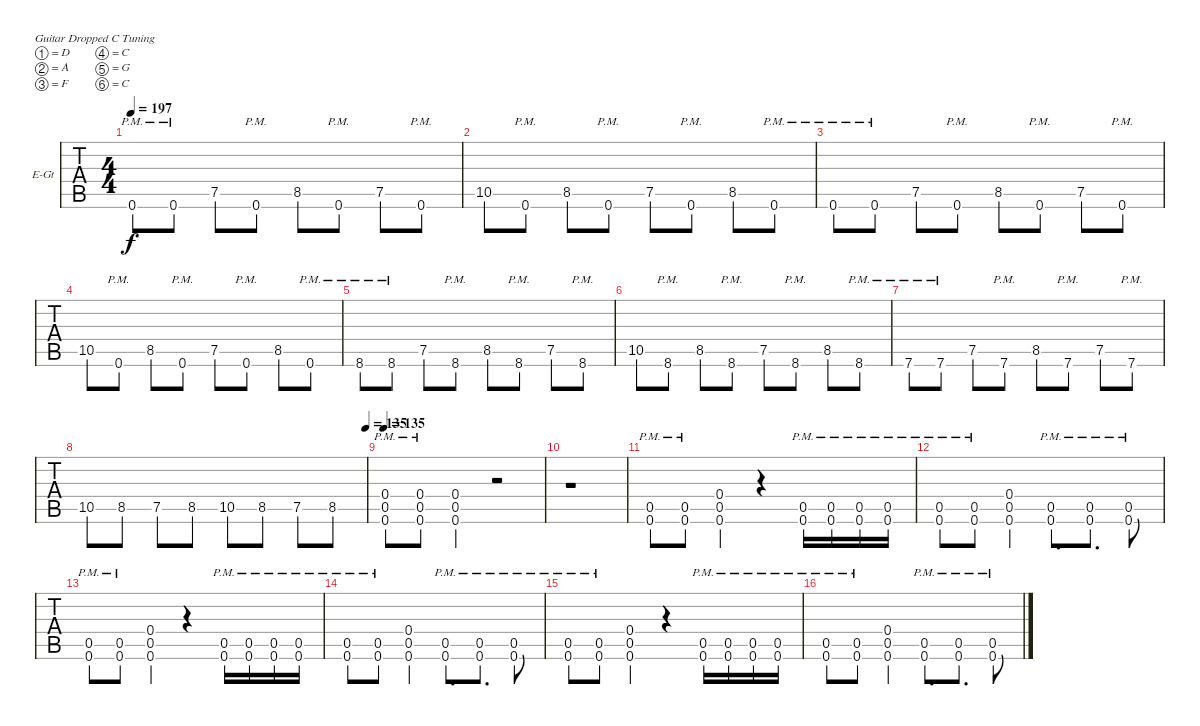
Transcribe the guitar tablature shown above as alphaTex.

\bracketExtendMode groupsimilarinstruments
\firstSystemTrackNameOrientation horizontal
\otherSystemsTrackNameOrientation horizontal
\track ("Track 1" "E-Gt") {instrument distortionguitar}
\staff {tabs}
\tuning (D4 A3 F3 C3 G2 C2)
\ts (4 4)
\tempo 197
\clef g2
\ks c
0.6{pm}.8{dy f} 0.6{pm}.8 7.5.8 0.6{pm}.8 8.5.8 0.6{pm}.8 7.5.8 0.6{pm}.8 |
10.5.8 0.6{pm}.8 8.5.8 0.6{pm}.8 7.5.8 0.6{pm}.8 8.5.8 0.6{pm}.8 |
0.6{pm}.8 0.6{pm}.8 7.5.8 0.6{pm}.8 8.5.8 0.6{pm}.8 7.5.8 0.6{pm}.8 |
10.5.8 0.6{pm}.8 8.5.8 0.6{pm}.8 7.5.8 0.6{pm}.8 8.5.8 0.6{pm}.8 |
8.6{pm}.8 8.6{pm}.8 7.5.8 8.6{pm}.8 8.5.8 8.6{pm}.8 7.5.8 8.6{pm}.8 |
10.5.8 8.6{pm}.8 8.5.8 8.6{pm}.8 7.5.8 8.6{pm}.8 8.5.8 8.6{pm}.8 |
7.6{pm}.8 7.6{pm}.8 7.5.8 7.6{pm}.8 8.5.8 7.6{pm}.8 7.5.8 7.6{pm}.8 |
\tempo (135 1)
10.5.8 8.5.8 7.5.8 8.5.8 10.5.8 8.5.8 7.5.8 8.5.8 |
\tempo 135
(0.4{pm} 0.5{pm} 0.6{pm}).8 (0.4{pm} 0.5{pm} 0.6{pm}).8 (0.4 0.5 0.6).4 r.2 |
r.1 |
(0.5{pm} 0.6{pm}).8 (0.5{pm} 0.6{pm}).8 (0.4 0.5 0.6).4 r.4 (0.5{pm} 0.6{pm}).16 (0.5{pm} 0.6{pm}).16 (0.5{pm} 0.6{pm}).16 (0.5{pm} 0.6{pm}).16 |
(0.5{pm} 0.6{pm}).8 (0.5{pm} 0.6{pm}).8 (0.4 0.5 0.6).4 (0.5{pm} 0.6{pm}).8{d} (0.5{pm} 0.6{pm}).8{d} (0.5{pm} 0.6{pm}).8 |
(0.5{pm} 0.6{pm}).8 (0.5{pm} 0.6{pm}).8 (0.4 0.5 0.6).4 r.4 (0.5{pm} 0.6{pm}).16 (0.5{pm} 0.6{pm}).16 (0.5{pm} 0.6{pm}).16 (0.5{pm} 0.6{pm}).16 |
(0.5{pm} 0.6{pm}).8 (0.5{pm} 0.6{pm}).8 (0.4 0.5 0.6).4 (0.5{pm} 0.6{pm}).8{d} (0.5{pm} 0.6{pm}).8{d} (0.5{pm} 0.6{pm}).8 |
(0.5{pm} 0.6{pm}).8 (0.5{pm} 0.6{pm}).8 (0.4 0.5 0.6).4 r.4 (0.5{pm} 0.6{pm}).16 (0.5{pm} 0.6{pm}).16 (0.5{pm} 0.6{pm}).16 (0.5{pm} 0.6{pm}).16 |
(0.5{pm} 0.6{pm}).8 (0.5{pm} 0.6{pm}).8 (0.4 0.5 0.6).4 (0.5{pm} 0.6{pm}).8{d} (0.5{pm} 0.6{pm}).8{d} (0.5{pm} 0.6{pm}).8
